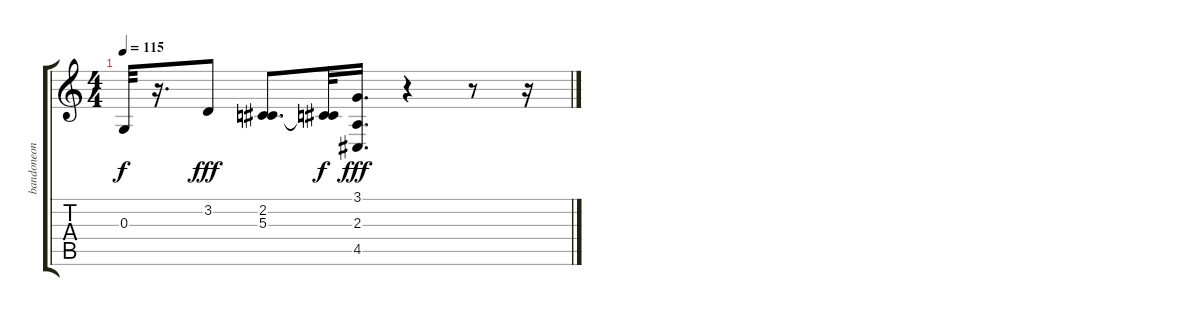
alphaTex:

\track ("bandoneon" "bandoneon") {instrument tangoaccordion}
\staff {score tabs}
\tuning (E4 B3 G3 D3 A2 E2) {hide}
\ts (4 4)
\tempo 115
\clef g2
\ks c
0.3.32{dy f} r.16{d} 3.2.8{dy fff} (2.2 5.3).8{d} (2.2{t} 5.3{t}).32{dy f} (3.1 2.3 4.5).16{d dy fff} r.4 r.8 r.16
